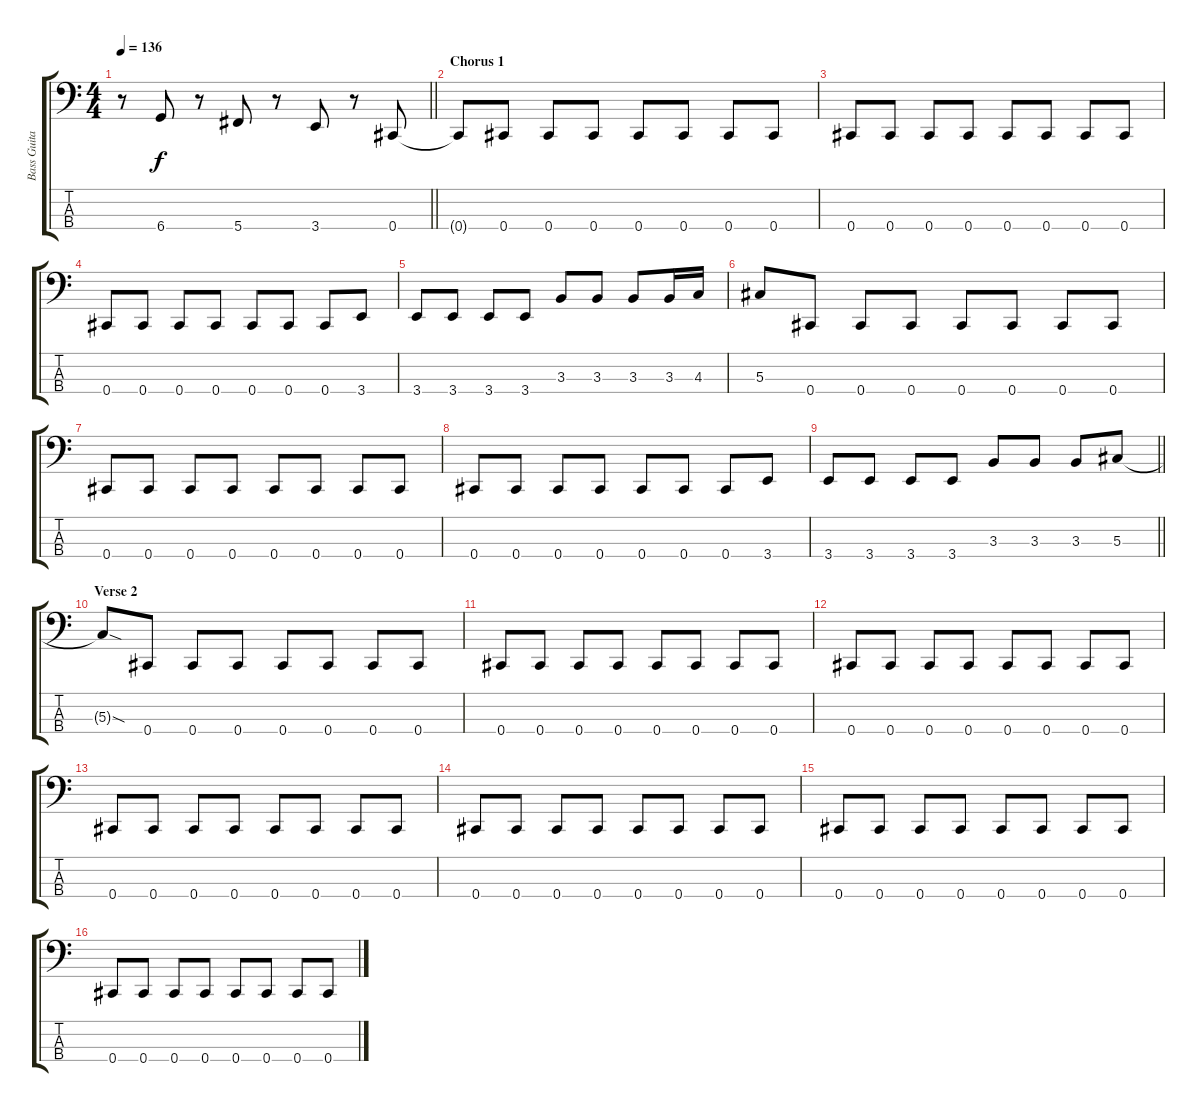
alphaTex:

\track ("Bass Guitar" "Bass Guita") {instrument electricbassfinger}
\staff {score tabs}
\tuning (Gb2 Db2 Ab1 Db1) {hide}
\ts (4 4)
\tempo 136
\clef f4
\barLineRight lightlight
\ks c
r.8{dy f} 6.4.8 r.8 5.4.8 r.8 3.4.8 r.8 0.4.8 |
\section ("" "Chorus 1")
0.4{t}.8 0.4.8 0.4.8 0.4.8 0.4.8 0.4.8 0.4.8 0.4.8 |
0.4.8 0.4.8 0.4.8 0.4.8 0.4.8 0.4.8 0.4.8 0.4.8 |
0.4.8 0.4.8 0.4.8 0.4.8 0.4.8 0.4.8 0.4.8 3.4.8 |
3.4.8 3.4.8 3.4.8 3.4.8 3.3.8 3.3.8 3.3.8 3.3.16 4.3.16 |
5.3.8 0.4.8 0.4.8 0.4.8 0.4.8 0.4.8 0.4.8 0.4.8 |
0.4.8 0.4.8 0.4.8 0.4.8 0.4.8 0.4.8 0.4.8 0.4.8 |
0.4.8 0.4.8 0.4.8 0.4.8 0.4.8 0.4.8 0.4.8 3.4.8 |
\barLineRight lightlight
3.4.8 3.4.8 3.4.8 3.4.8 3.3.8 3.3.8 3.3.8 5.3.8 |
\section ("" "Verse 2")
5.3{sod t}.8 0.4.8 0.4.8 0.4.8 0.4.8 0.4.8 0.4.8 0.4.8 |
0.4.8 0.4.8 0.4.8 0.4.8 0.4.8 0.4.8 0.4.8 0.4.8 |
0.4.8 0.4.8 0.4.8 0.4.8 0.4.8 0.4.8 0.4.8 0.4.8 |
0.4.8 0.4.8 0.4.8 0.4.8 0.4.8 0.4.8 0.4.8 0.4.8 |
0.4.8 0.4.8 0.4.8 0.4.8 0.4.8 0.4.8 0.4.8 0.4.8 |
0.4.8 0.4.8 0.4.8 0.4.8 0.4.8 0.4.8 0.4.8 0.4.8 |
0.4.8 0.4.8 0.4.8 0.4.8 0.4.8 0.4.8 0.4.8 0.4.8
